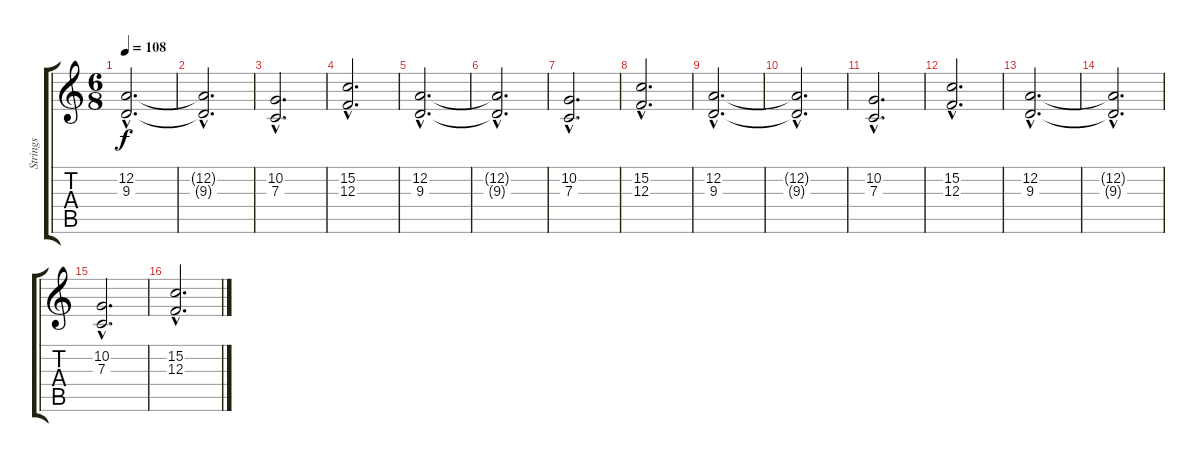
\track ("Strings" "Strings") {instrument stringensemble2}
\staff {score tabs}
\tuning (D4 A3 F3 C3 G2 D2) {hide}
\ts (6 8)
\tempo 108
\clef g2
\ks c
(12.2{hac} 9.3{hac}).2{d dy f} |
(12.2{hac t} 9.3{hac t}).2{d} |
(10.2{hac} 7.3{hac}).2{d} |
(15.2{hac} 12.3{hac}).2{d} |
(12.2{hac} 9.3{hac}).2{d} |
(12.2{hac t} 9.3{hac t}).2{d} |
(10.2{hac} 7.3{hac}).2{d} |
(15.2{hac} 12.3{hac}).2{d} |
(12.2{hac} 9.3{hac}).2{d} |
(12.2{hac t} 9.3{hac t}).2{d} |
(10.2{hac} 7.3{hac}).2{d} |
(15.2{hac} 12.3{hac}).2{d} |
(12.2{hac} 9.3{hac}).2{d} |
(12.2{hac t} 9.3{hac t}).2{d} |
(10.2{hac} 7.3{hac}).2{d} |
(15.2{hac} 12.3{hac}).2{d}
